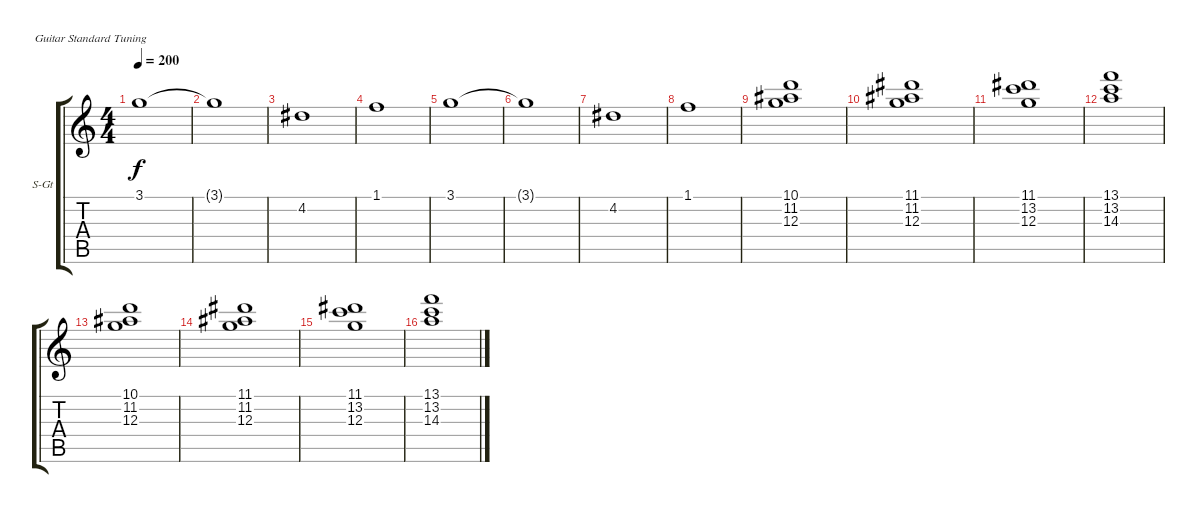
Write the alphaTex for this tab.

\bracketExtendMode groupsimilarinstruments
\firstSystemTrackNameOrientation horizontal
\otherSystemsTrackNameOrientation horizontal
\track ("Клавиши" "S-Gt") {instrument stringensemble1}
\staff {score tabs}
\tuning (E4 B3 G3 D3 A2 E2)
\displaytranspose 12
\ts (4 4)
\tempo 200
\clef g2
\ks c
3.1.1{dy f} |
3.1{t}.1 |
4.2.1 |
1.1.1 |
3.1.1 |
3.1{t}.1 |
4.2.1 |
1.1.1 |
(10.1 11.2 12.3).1 |
(11.1 11.2 12.3).1 |
(11.1 13.2 12.3).1 |
(13.1 13.2 14.3).1 |
(10.1 11.2 12.3).1 |
(11.1 11.2 12.3).1 |
(11.1 13.2 12.3).1 |
(13.1 13.2 14.3).1
